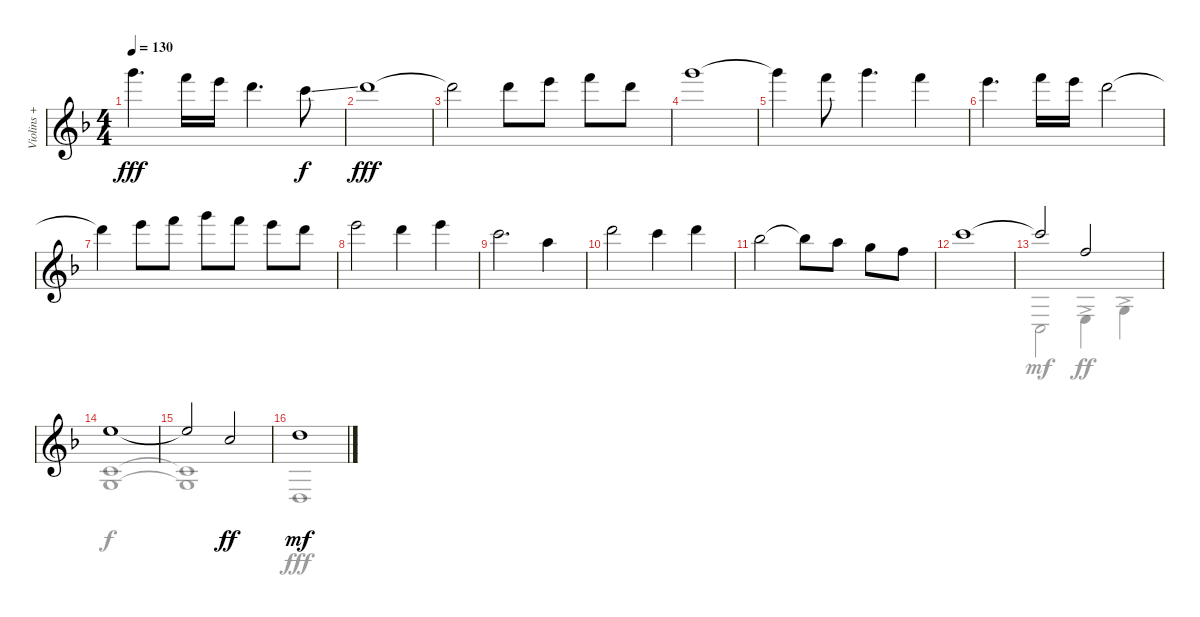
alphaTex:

\track ("Violins + Violas" "Violins + ") {instrument stringensemble1}
\staff {score}
\tuning (E4 B3 G3 D3 A2 E2) {hide}
\voice
\ts (4 4)
\tempo 130
\clef g2
\ks dminor
27.1{t}.4{d dy fff} 25.1.16 24.1.16 22.1.4{d} 20.1{ss}.8{dy f} |
22.1.1{dy fff} |
22.1{t}.2 22.1.8 24.1.8 25.1.8 22.1.8 |
27.1.1 |
27.1{t}.4 25.1.8 27.1.4{d} 25.1.4 |
24.1.4{d} 25.1.16 24.1.16 22.1.2 |
22.1{t}.4 24.1.8 25.1.8 27.1.8 25.1.8 24.1.8 22.1.8 |
24.1.2 22.1.4 24.1.4 |
20.1.2{d} 17.1.4 |
22.1.2 20.1.4 22.1.4 |
18.1.2 18.1{t}.8 17.1.8 15.1.8 13.1.8 |
20.1.1 |
20.1{t}.2 13.1.2 |
12.1.1 |
12.1{t}.2 8.1.2{dy ff} |
10.1.1{dy mf volume 9}
\voice
\clef g2
\ottava regular
\simile none
\ks dminor
|
|
|
|
|
|
|
|
|
|
|
|
3.5.2 2.4{ac}.4{dy ff} 0.3{ac}.4 |
(1.2 0.3).1{dy f} |
(1.2{t} 0.3{t}).1 |
0.4.1{dy fff}
